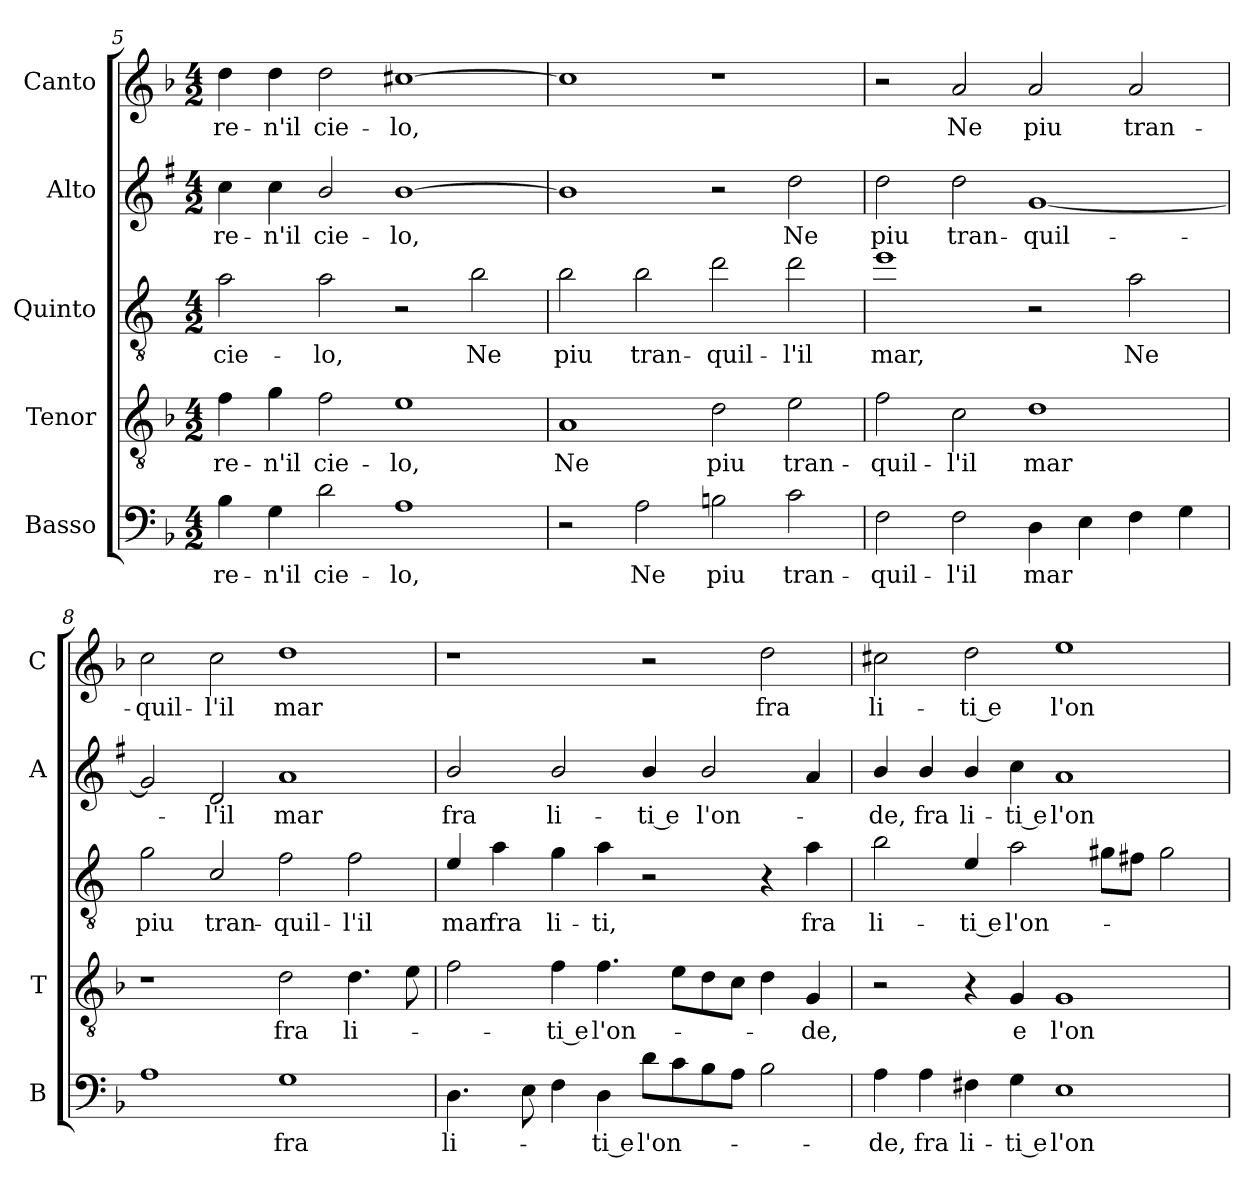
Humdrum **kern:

**kern	**text	**kern	**text	**kern	**text	**kern	**text	**kern	**text
*part5	*part5	*part4	*part4	*part3	*part3	*part2	*part2	*part1	*part1
*staff5	*staff5	*staff4	*staff4	*staff3	*staff3	*staff2	*staff2	*staff1	*staff1
*I"Basso	*	*I"Tenor	*	*I"Quinto	*	*I"Alto	*	*I"Canto	*
*I'B	*	*I'T	*	*	*	*I'A	*	*I'C	*
*clefF4	*	*clefGv2	*	*clefGv2	*	*clefG2	*	*clefG2	*
*	*	*	*	*ITrd4c7	*	*ITrd1c2	*	*	*
*k[b-]	*	*k[b-]	*	*k[b-]	*	*k[b-]	*	*k[b-]	*
*F:	*	*F:	*	*F:	*	*F:	*	*F:	*
*M4/2	*	*M4/2	*	*M4/2	*	*M4/2	*	*M4/2	*
=5	=5	=5	=5	=5	=5	=5	=5	=5	=5
!	!LO:LY:b	!	!LO:LY:b	!	!LO:LY:b	!	!LO:LY:b	!	!LO:LY:b
4B-\	-re-	4f\	-re-	2d\	cie-	4b-\	-re-	4dd\	-re-
!	!LO:LY:b	!	!LO:LY:b	!	!	!	!LO:LY:b	!	!LO:LY:b
4G\	-n'il	4g\	-n'il	.	.	4b-\	-n'il	4dd\	-n'il
!	!LO:LY:b	!	!LO:LY:b	!	!LO:LY:b	!	!LO:LY:b	!	!LO:LY:b
2d\	cie-	2f\	cie-	2d\	-lo,	2a/	cie-	2dd\	cie-
!	!LO:LY:b	!	!LO:LY:b	!	!	!	!LO:LY:b	!	!LO:LY:b
1A	-lo,	1e	-lo,	2r	.	[1a	-lo,	[1cc#X	-lo,
!	!	!	!	!	!LO:LY:b	!	!	!	!
.	.	.	.	2e\	Ne	.	.	.	.
=6	=6	=6	=6	=6	=6	=6	=6	=6	=6
!	!	!	!LO:LY:b	!	!LO:LY:b	!	!	!	!
2r	.	1A	Ne	2e\	piu	1a]	.	1cc#]	.
!	!LO:LY:b	!	!	!	!LO:LY:b	!	!	!	!
2A\	Ne	.	.	2e\	tran-	.	.	.	.
!	!LO:LY:b	!	!LO:LY:b	!	!LO:LY:b	!	!	!	!
2Bn\	piu	2d\	piu	2g\	-quil-	2r	.	1r	.
!	!LO:LY:b	!	!LO:LY:b	!	!LO:LY:b	!	!LO:LY:b	!	!
2c\	tran-	2e\	tran-	2g\	-l'il	2cc\	Ne	.	.
=7	=7	=7	=7	=7	=7	=7	=7	=7	=7
!	!LO:LY:b	!	!LO:LY:b	!	!LO:LY:b	!	!LO:LY:b	!	!
2F\	-quil-	2f\	-quil-	1a	mar,	2cc\	piu	2r	.
!	!LO:LY:b	!	!LO:LY:b	!	!	!	!LO:LY:b	!	!LO:LY:b
2F\	-l'il	2c\	-l'il	.	.	2cc\	tran-	2a/	Ne
!	!LO:LY:b	!	!LO:LY:b	!	!	!	!LO:LY:b	!	!LO:LY:b
4D\	mar	1d	mar	2r	.	[1f	-quil-	2a/	piu
4E\	.	.	.	.	.	.	.	.	.
!	!	!	!	!	!LO:LY:b	!	!	!	!LO:LY:b
4F\	.	.	.	2d\	Ne	.	.	2a/	tran-
4G\	.	.	.	.	.	.	.	.	.
!!LO:LB:g=z
=8	=8	=8	=8	=8	=8	=8	=8	=8	=8
!	!	!	!	!	!LO:LY:b	!	!	!	!LO:LY:b
1A	.	1r	.	2c\	piu	2f/]	.	2cc\	-quil-
!	!	!	!	!	!LO:LY:b	!	!LO:LY:b	!	!LO:LY:b
.	.	.	.	2F/	tran-	2c/	-l'il	2cc\	-l'il
!	!LO:LY:b	!	!LO:LY:b	!	!LO:LY:b	!	!LO:LY:b	!	!LO:LY:b
1G	fra	2d\	fra	2B-\	-quil-	1g	mar	1dd	mar
!	!	!	!LO:LY:b	!	!LO:LY:b	!	!	!	!
.	.	4.d\	li-	2B-\	-l'il	.	.	.	.
.	.	8e\	.	.	.	.	.	.	.
=9	=9	=9	=9	=9	=9	=9	=9	=9	=9
!	!LO:LY:b	!	!	!	!LO:LY:b	!	!LO:LY:b	!	!
4.D\	li-	2f\	.	4A/	mar	2a/	fra	1r	.
!	!	!	!	!	!LO:LY:b	!	!	!	!
.	.	.	.	4d\	fra	.	.	.	.
8E\	.	.	.	.	.	.	.	.	.
!	!	!	!LO:LY:b	!	!LO:LY:b	!	!LO:LY:b	!	!
4F\	.	4f\	-ti e	4c\	li-	2a/	li-	.	.
!	!LO:LY:b	!	!LO:LY:b	!	!LO:LY:b	!	!	!	!
4D\	-ti e	4.f\	l'on-	4d\	-ti,	.	.	.	.
!	!LO:LY:b	!	!	!	!	!	!LO:LY:b	!	!
8d\L	l'on-	.	.	2r	.	4a/	-ti e	2r	.
8c\	.	8e\L	.	.	.	.	.	.	.
!	!	!	!	!	!	!	!LO:LY:b	!	!
8B-\	.	8d\	.	.	.	2a/	l'on-	.	.
8A\J	.	8c\J	.	.	.	.	.	.	.
!	!	!	!	!	!	!	!	!	!LO:LY:b
2B-\	.	4d\	.	4r	.	.	.	2dd\	fra
!	!	!	!LO:LY:b	!	!LO:LY:b	!	!	!	!
.	.	4G/	-de,	4d\	fra	4g/	.	.	.
=10	=10	=10	=10	=10	=10	=10	=10	=10	=10
!	!LO:LY:b	!	!	!	!LO:LY:b	!	!LO:LY:b	!	!LO:LY:b
4A\	-de,	2r	.	2e\	li-	4a/	-de,	2cc#X\	li-
!	!LO:LY:b	!	!	!	!	!	!LO:LY:b	!	!
4A\	fra	.	.	.	.	4a/	fra	.	.
!	!LO:LY:b	!	!	!	!LO:LY:b	!	!LO:LY:b	!	!LO:LY:b
4F#X\	li-	4r	.	4A/	-ti e	4a/	li-	2dd\	-ti e
!	!LO:LY:b	!	!LO:LY:b	!	!LO:LY:b	!	!LO:LY:b	!	!
4G\	-ti e	4G/	e	2d\	l'on-	4b-\	-ti e	.	.
!	!LO:LY:b	!	!LO:LY:b	!	!	!	!LO:LY:b	!	!LO:LY:b
1E	l'on-	1G	l'on-	.	.	1g	l'on-	1ee	l'on-
.	.	.	.	8c#X\L	.	.	.	.	.
.	.	.	.	8Bn\J	.	.	.	.	.
.	.	.	.	2c#\	.	.	.	.	.
=	=	=	=	=	=	=	=	=	=
*-	*-	*-	*-	*-	*-	*-	*-	*-	*-
